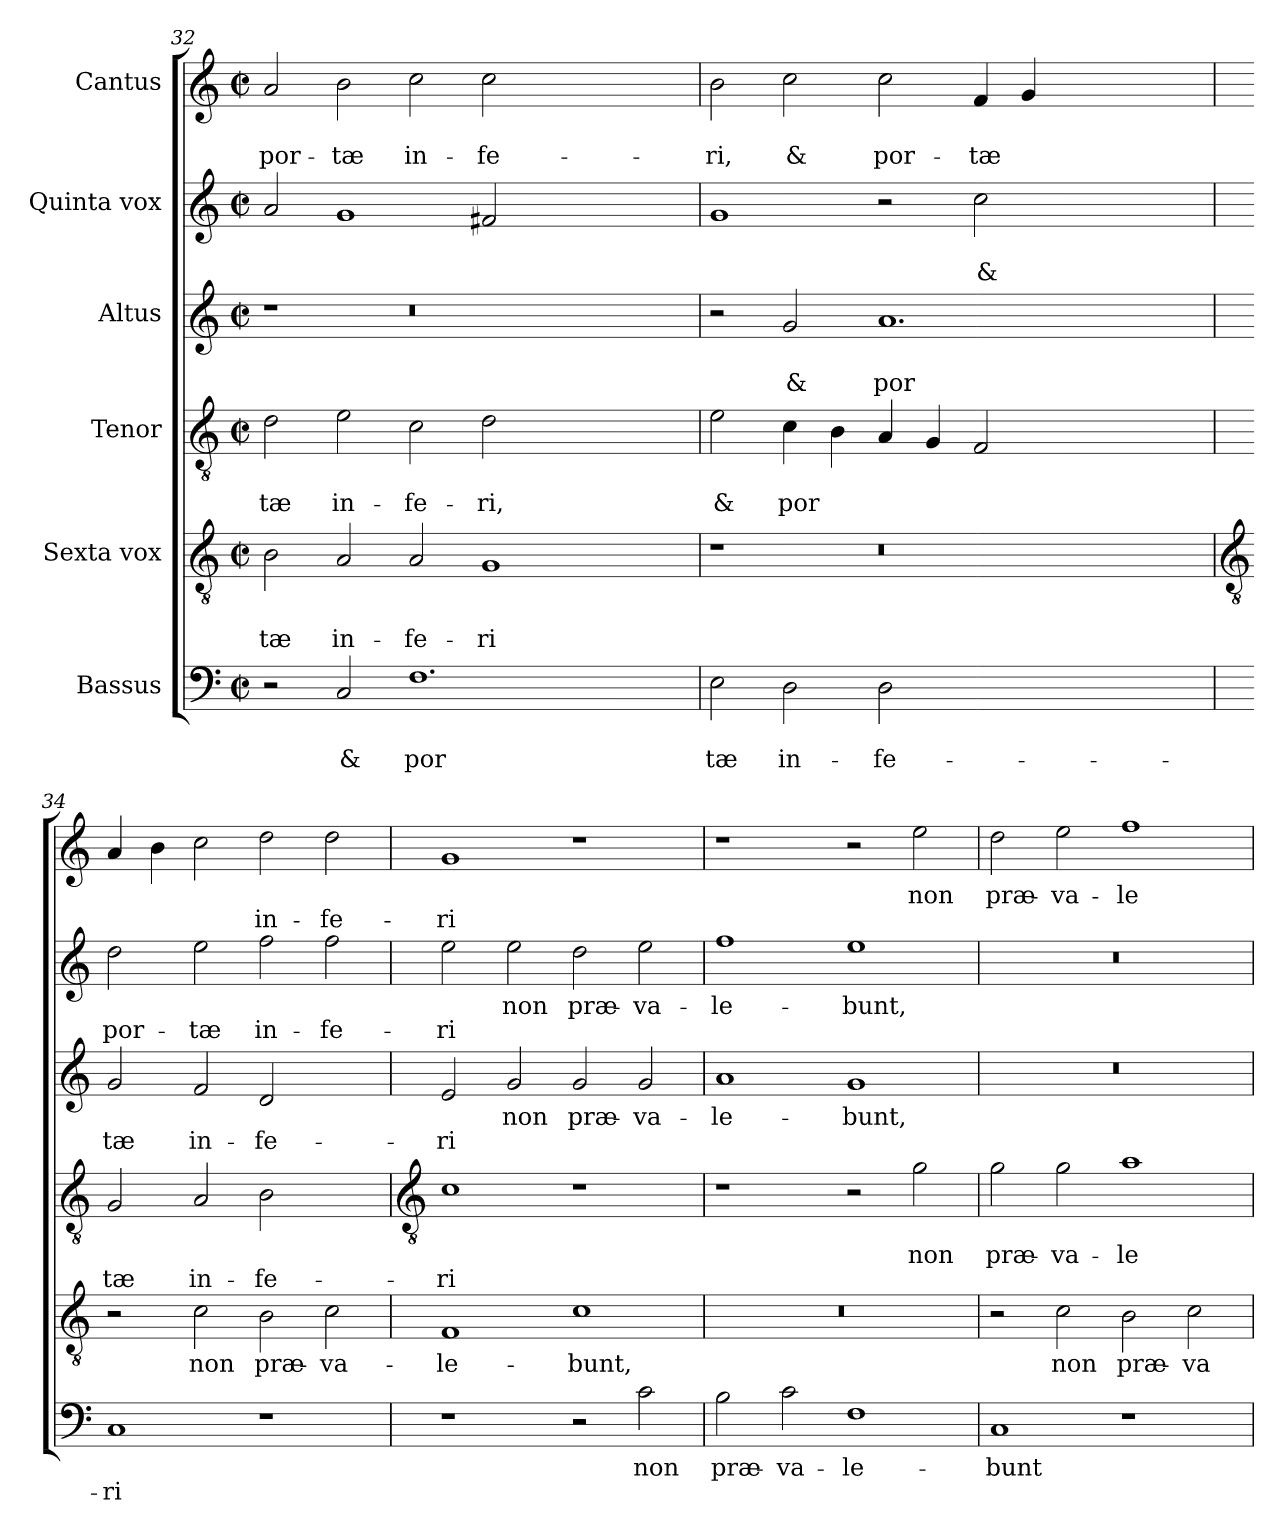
**kern	**text	**text	**kern	**text	**text	**kern	**text	**text	**kern	**text	**text	**kern	**text	**text	**kern	**text	**text
*part6	*part6	*part6	*part5	*part5	*part5	*part4	*part4	*part4	*part3	*part3	*part3	*part2	*part2	*part2	*part1	*part1	*part1
*staff6	*staff6	*staff6	*staff5	*staff5	*staff5	*staff4	*staff4	*staff4	*staff3	*staff3	*staff3	*staff2	*staff2	*staff2	*staff1	*staff1	*staff1
*I"Bassus	*	*	*I"Sexta vox	*	*	*I"Tenor	*	*	*I"Altus	*	*	*I"Quinta vox	*	*	*I"Cantus	*	*
*clefF4	*	*	*clefGv2	*	*	*clefGv2	*	*	*clefG2	*	*	*clefG2	*	*	*clefG2	*	*
*k[]	*	*	*k[]	*	*	*k[]	*	*	*k[]	*	*	*k[]	*	*	*k[]	*	*
*C:	*	*	*C:	*	*	*C:	*	*	*C:	*	*	*C:	*	*	*C:	*	*
*M4/2	*	*	*M4/2	*	*	*M4/2	*	*	*M4/2	*	*	*M4/2	*	*	*M4/2	*	*
*met(c|)	*	*	*met(c|)	*	*	*met(c|)	*	*	*met(c|)	*	*	*met(c|)	*	*	*met(c|)	*	*
=32B	=32B	=32B	=32B	=32B	=32B	=32B	=32B	=32B	=32B	=32B	=32B	=32B	=32B	=32B	=32B	=32B	=32B
!	!	!	!	!	!LO:LY:b	!	!	!LO:LY:b	!	!	!	!	!	!	!	!	!LO:LY:b
2r	.	.	2B	.	-tæ	2d	.	tæ	1r	.	.	2a	.	.	2a	.	por-
!	!	!LO:LY:b	!	!	!LO:LY:b	!	!	!LO:LY:b	!	!	!	!	!	!	!	!	!LO:LY:b
2C	.	&	2A	.	in-	2e	.	in-	.	.	.	1g	.	.	2b	.	-tæ
!	!	!LO:LY:b	!	!	!LO:LY:b	!	!	!LO:LY:b	!	!	!	!	!	!	!	!	!LO:LY:b
1.F	.	por	2A	.	-fe-	2c	.	-fe-	0r	.	.	.	.	.	2cc	.	in-
!	!	!	!	!	!LO:LY:b	!	!	!LO:LY:b	!	!	!	!	!	!	!	!	!LO:LY:b
.	.	.	1G	.	-ri	2d	.	-ri,	.	.	.	2f#	.	.	2cc	.	-fe-
.	.	.	.	.	.	1ryy	.	.	.	.	.	1ryy	.	.	1ryy	.	.
2ryy	.	.	2ryy	.	.	.	.	.	.	.	.	.	.	.	.	.	.
=33A	=33A	=33A	=33A	=33A	=33A	=33A	=33A	=33A	=33A	=33A	=33A	=33A	=33A	=33A	=33A	=33A	=33A
!	!	!LO:LY:b	!	!	!	!	!	!LO:LY:b	!	!	!	!	!	!	!	!	!LO:LY:b
2E	.	tæ	1r	.	.	2e	.	&	2r	.	.	1g	.	.	2b	.	-ri,
!	!	!LO:LY:b	!	!	!	!	!	!LO:LY:b	!	!	!LO:LY:b	!	!	!	!	!	!LO:LY:b
2D	.	in-	.	.	.	4c	.	por	2g	.	&	.	.	.	2cc	.	&
.	.	.	.	.	.	4B	.	.	.	.	.	.	.	.	.	.	.
!	!	!LO:LY:b	!	!	!	!	!	!	!	!	!LO:LY:b	!	!	!	!	!	!LO:LY:b
2D	.	-fe-	0r	.	.	4A	.	.	1.a	.	por	2r	.	.	2cc	.	por-
.	.	.	.	.	.	4G	.	.	.	.	.	.	.	.	.	.	.
!	!	!	!	!	!	!	!	!	!	!	!	!	!	!LO:LY:b	!	!	!LO:LY:b
1.ryy	.	.	.	.	.	2F	.	.	.	.	.	2cc	.	&	4f	.	-tæ
.	.	.	.	.	.	.	.	.	.	.	.	.	.	.	4g	.	.
.	.	.	.	.	.	1ryy	.	.	.	.	.	1ryy	.	.	1ryy	.	.
.	.	.	.	.	.	.	.	.	2ryy	.	.	.	.	.	.	.	.
!!LO:LB:g=z
=34A	=34A	=34A	=34A	=34A	=34A	=34A	=34A	=34A	=34A	=34A	=34A	=34A	=34A	=34A	=34A	=34A	=34A
*	*	*	*clefGv2	*	*	*	*	*	*	*	*	*	*	*	*	*	*
!	!	!LO:LY:b	!	!	!	!	!	!LO:LY:b	!	!	!LO:LY:b	!	!	!LO:LY:b	!	!	!
1C	.	-ri	2r	.	.	2G	.	tæ	2g	.	tæ	2dd	.	por-	4a	.	.
.	.	.	.	.	.	.	.	.	.	.	.	.	.	.	4b	.	.
!	!	!	!	!LO:LY:b	!	!	!	!LO:LY:b	!	!	!LO:LY:b	!	!	!LO:LY:b	!	!	!
.	.	.	2c	non	.	2A	.	in-	2f	.	in-	2ee	.	-tæ	2cc	.	.
!	!	!	!	!LO:LY:b	!	!	!	!LO:LY:b	!	!	!LO:LY:b	!	!	!LO:LY:b	!	!	!LO:LY:b
1r	.	.	2B	præ-	.	2B	.	-fe-	2d	.	-fe-	2ff	.	in-	2dd	.	in-
!	!	!	!	!LO:LY:b	!	!	!	!	!	!	!	!	!	!LO:LY:b	!	!	!LO:LY:b
.	.	.	2c	-va-	.	2ryy	.	.	2ryy	.	.	2ff	.	-fe-	2dd	.	-fe-
!!LO:LB:g=z
=35	=35	=35	=35	=35	=35	=35	=35	=35	=35	=35	=35	=35	=35	=35	=35	=35	=35
*	*	*	*	*	*	*clefGv2	*	*	*	*	*	*	*	*	*	*	*
!	!	!	!	!LO:LY:b	!	!	!	!LO:LY:b	!	!	!LO:LY:b	!	!	!LO:LY:b	!	!	!LO:LY:b
1r	.	.	1F	-le-	.	1c	.	-ri	2e	.	-ri	2ee	.	-ri	1g	.	-ri
!	!	!	!	!	!	!	!	!	!	!LO:LY:b	!	!	!LO:LY:b	!	!	!	!
.	.	.	.	.	.	.	.	.	2g	non	.	2ee	non	.	.	.	.
!	!	!	!	!LO:LY:b	!	!	!	!	!	!LO:LY:b	!	!	!LO:LY:b	!	!	!	!
2r	.	.	1c	-bunt,	.	1r	.	.	2g	præ-	.	2dd	præ-	.	1r	.	.
!	!LO:LY:b	!	!	!	!	!	!	!	!	!LO:LY:b	!	!	!LO:LY:b	!	!	!	!
2c	non	.	.	.	.	.	.	.	2g	-va-	.	2ee	-va-	.	.	.	.
=36	=36	=36	=36	=36	=36	=36	=36	=36	=36	=36	=36	=36	=36	=36	=36	=36	=36
!	!LO:LY:b	!	!	!	!	!	!	!	!	!LO:LY:b	!	!	!LO:LY:b	!	!	!	!
2B	præ-	.	0r	.	.	1r	.	.	1a	-le-	.	1ff	-le-	.	1r	.	.
!	!LO:LY:b	!	!	!	!	!	!	!	!	!	!	!	!	!	!	!	!
2c	-va-	.	.	.	.	.	.	.	.	.	.	.	.	.	.	.	.
!	!LO:LY:b	!	!	!	!	!	!	!	!	!LO:LY:b	!	!	!LO:LY:b	!	!	!	!
1F	-le-	.	.	.	.	2r	.	.	1g	-bunt,	.	1ee	-bunt,	.	2r	.	.
!	!	!	!	!	!	!	!LO:LY:b	!	!	!	!	!	!	!	!	!LO:LY:b	!
.	.	.	.	.	.	2g	non	.	.	.	.	.	.	.	2ee	non	.
=37	=37	=37	=37	=37	=37	=37	=37	=37	=37	=37	=37	=37	=37	=37	=37	=37	=37
!	!LO:LY:b	!	!	!	!	!	!LO:LY:b	!	!	!	!	!	!	!	!	!LO:LY:b	!
1C	-bunt	.	2r	.	.	2g	præ-	.	0r	.	.	0r	.	.	2dd	præ-	.
!	!	!	!	!LO:LY:b	!	!	!LO:LY:b	!	!	!	!	!	!	!	!	!LO:LY:b	!
.	.	.	2c	non	.	2g	-va-	.	.	.	.	.	.	.	2ee	-va-	.
!	!	!	!	!LO:LY:b	!	!	!LO:LY:b	!	!	!	!	!	!	!	!	!LO:LY:b	!
1r	.	.	2B	præ-	.	1a	-le-	.	.	.	.	.	.	.	1ff	-le-	.
!	!	!	!	!LO:LY:b	!	!	!	!	!	!	!	!	!	!	!	!	!
.	.	.	2c	-va-	.	.	.	.	.	.	.	.	.	.	.	.	.
=	=	=	=	=	=	=	=	=	=	=	=	=	=	=	=	=	=
*-	*-	*-	*-	*-	*-	*-	*-	*-	*-	*-	*-	*-	*-	*-	*-	*-	*-
